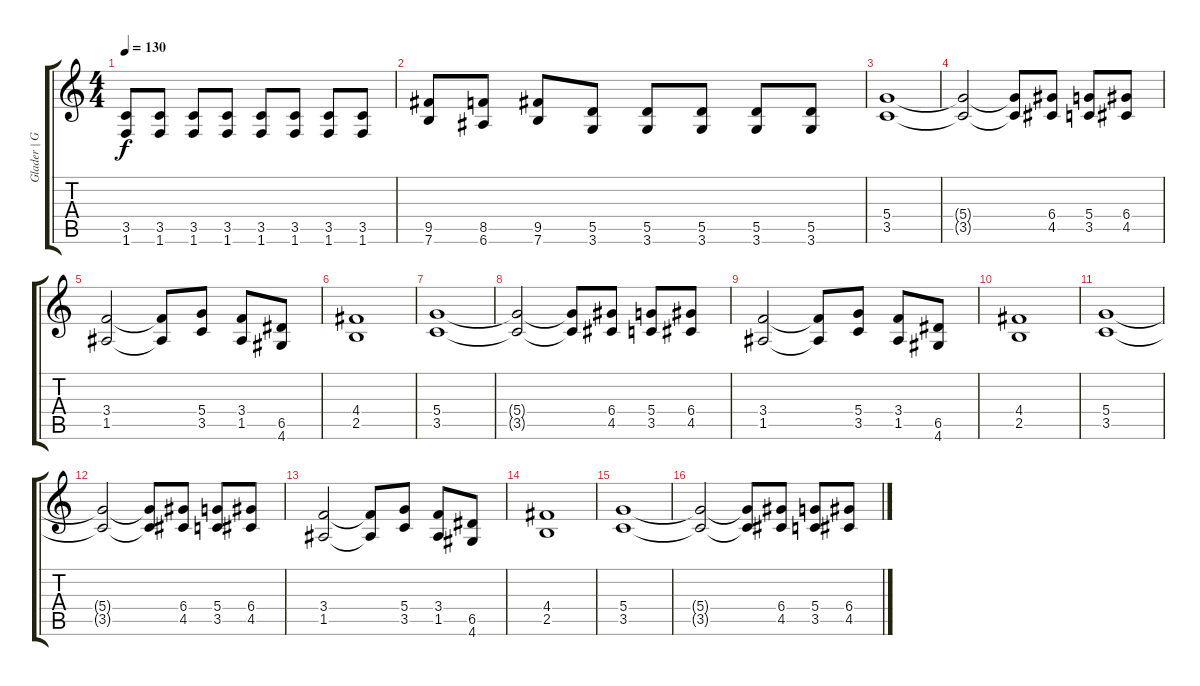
\track ("Glader | Guitar I" "Glader | G") {instrument acousticguitarsteel}
\staff {score tabs}
\tuning (E4 B3 G3 D3 A2 E2) {hide}
\ts (4 4)
\tempo 130
\clef g2
\ks c
(3.5 1.6).8{dy f} (3.5 1.6).8 (3.5 1.6).8 (3.5 1.6).8 (3.5 1.6).8 (3.5 1.6).8 (3.5 1.6).8 (3.5 1.6).8 |
(9.5 7.6).8 (8.5 6.6).8 (9.5 7.6).8 (5.5 3.6).8 (5.5 3.6).8 (5.5 3.6).8 (5.5 3.6).8 (5.5 3.6).8 |
(5.4 3.5).1 |
(5.4{t} 3.5{t}).2 (5.4{t} 3.5{t}).8 (6.4 4.5).8 (5.4 3.5).8 (6.4 4.5).8 |
(3.4 1.5).2 (3.4{t} 1.5{t}).8 (5.4 3.5).8 (3.4 1.5).8 (6.5 4.6).8 |
(4.4 2.5).1 |
(5.4 3.5).1 |
(5.4{t} 3.5{t}).2 (5.4{t} 3.5{t}).8 (6.4 4.5).8 (5.4 3.5).8 (6.4 4.5).8 |
(3.4 1.5).2 (3.4{t} 1.5{t}).8 (5.4 3.5).8 (3.4 1.5).8 (6.5 4.6).8 |
(4.4 2.5).1 |
(5.4 3.5).1 |
(5.4{t} 3.5{t}).2 (5.4{t} 3.5{t}).8 (6.4 4.5).8 (5.4 3.5).8 (6.4 4.5).8 |
(3.4 1.5).2 (3.4{t} 1.5{t}).8 (5.4 3.5).8 (3.4 1.5).8 (6.5 4.6).8 |
(4.4 2.5).1 |
(5.4 3.5).1 |
(5.4{t} 3.5{t}).2 (5.4{t} 3.5{t}).8 (6.4 4.5).8 (5.4 3.5).8 (6.4 4.5).8
